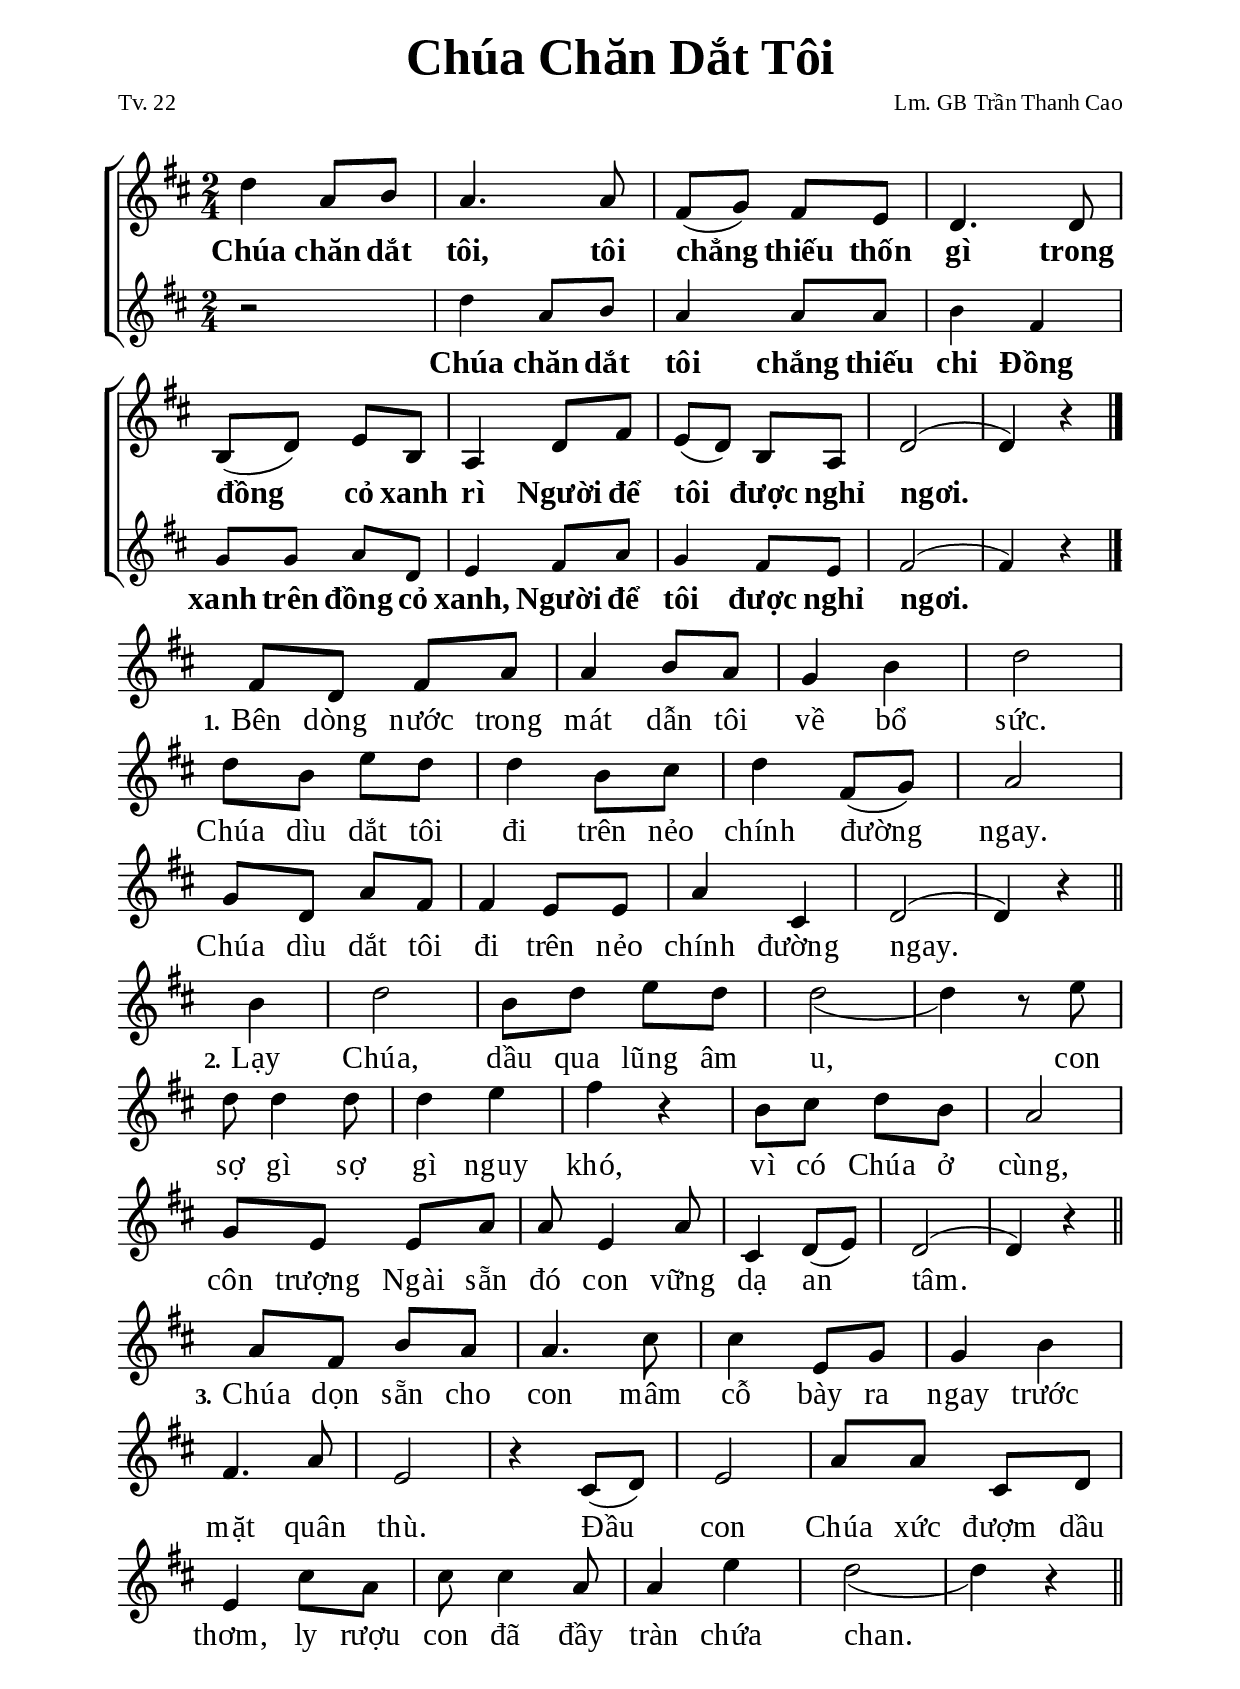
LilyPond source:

% Cài đặt chung
\version "2.20.0"
\include "english.ly"

\header {
  title = \markup { \fontsize #3 "Chúa Chăn Dắt Tôi" }
  poet = "Tv. 22"
  composer = "Lm. GB Trần Thanh Cao"
  arranger = " "
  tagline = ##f
}

\paper {
  #(set-paper-size "a4")
  top-margin = 10\mm
  bottom-margin = 10\mm
  left-margin = 20\mm
  right-margin = 20\mm
  indent = #0
  #(define fonts
    (make-pango-font-tree
      "Liberation Serif"
      "Liberation Serif"
      "Liberation Serif"
      (/ 20 20)))
  page-count = #1
}

% Nhạc điệp khúc
nhacDiepKhucBas = \relative c'' {
  r2 |
  d4 a8 b |
  a4 a8 a 
  b4 fs |
  g8 g a d, |
  e4 fs8 a |
  g4 fs8 e |
  fs2 ^( |
  fs4) r \bar "|."
}

nhacDiepKhucSop = \relative c'' {
  d4 a8 b |
  a4. a8 |
  fs (g) fs e |
  d4. d8 |
  b (d) e b |
  a4 d8 fs |
  e (d) b a |
  d2 ^( |
  d4) r \bar "|."
}

% Nhạc phiên khúc
nhacPhienKhucMot = \relative c' {
  fs8 d fs a |
  a4 b8 a |
  g4 b |
  d2 |
  d8 b e d |
  d4 b8 cs |
  d4 fs,8 (g) |
  a2 |
  g8 d a' fs |
  fs4 e8 e |
  a4 cs, |
  d2 ^( |
  d4) r \bar "||"
}

nhacPhienKhucHai = \relative c'' {
  \partial 4 b4 |
  d2 |
  b8 d e d |
  d2 _( |
  d4) r8 e |
  d d4 d8 |
  d4 e fs r |
  b,8 cs d b |
  a2 |
  g8 e e a |
  a e4 a8 |
  cs,4 d8 (e) |
  d2 ^( |
  d4) r \bar "||"
}

nhacPhienKhucBa = \relative c'' {
  a8 fs b a |
  a4. cs8 |
  cs4 e,8 g |
  g4 b |
  fs4. a8 |
  e2 |
  r4 cs8 (d) |
  e2 |
  a8 a cs, d |
  e4 cs'8 a |
  cs8 cs4 a8 |
  a4 e' |
  d2 _( |
  d4) r \bar "||"
}

nhacPhienKhucBon = \relative c'' {
  \partial 4 g8 b |
  d2 |
  b4 d8 e |
  d2 |
  r4 d8 d |
  e4. d8 |
  e8 \acciaccatura e fs4 d8 |
  a2 |
  g4 b |
  d e |
  a,4. _(b8) |
  a2 ( |
  a4) cs8 a |
  cs4 cs8 a |
  fs4 cs' |
  d2 ( |
  d4) r \bar "||"
}

% Lời điệp khúc
loiDiepKhucSop = \lyricmode {
  Chúa chăn dắt tôi,
  tôi chẳng thiếu thốn gì
  trong đồng cỏ xanh rì
  Người để tôi được nghỉ ngơi.
}

loiDiepKhucBas = \lyricmode {
  Chúa chăn dắt tôi
  chắng thiếu chi
  Đồng xanh trên đồng cỏ xanh,
  Người để tôi được nghỉ ngơi.
}

% Lời phiên khúc
loiPhienKhucMot = \lyricmode {
  \set stanza = #"1."
  Bên dòng nước trong mát dẫn tôi về bổ sức.
  Chúa dìu dắt tôi đi trên nẻo chính đường ngay.
  Chúa dìu dắt tôi đi trên nẻo chính đường ngay.
}

loiPhienKhucHai = \lyricmode {
  \set stanza = #"2."
  Lạy Chúa, dầu qua lũng âm u,
  con sợ gì sợ gì nguy khó,
  vì có Chúa ở cùng,
  côn trượng Ngài sẵn đó con vững dạ an tâm.
}

loiPhienKhucBa = \lyricmode {
  \set stanza = #"3."
  Chúa dọn sẵn cho con mâm cỗ bày ra ngay trước mặt quân thù.
  Đầu con Chúa xức đượm dầu thơm,
  ly rượu con đã đầy tràn chứa chan.
}

loiPhienKhucBon = \lyricmode {
  \set stanza = #"4."
  Tình thương Chúa và muôn phúc lộc,
  hằng dõi theo dõi theo suốt cuộc đời
  và tôi sống ở nhà Người những ngày tháng,
  những năm dài triền miên.
}


% Dàn trang
\score {
  \new ChoirStaff <<
     \new Staff = diepKhuc \with {
        \consists "Merge_rests_engraver"
        \magnifyStaff #(magstep +1)
      }
      <<
      \new Voice = beSop {
        \key d \major \time 2/4 \stemNeutral \nhacDiepKhucSop
      }
      \new Lyrics \lyricsto beSop \loiDiepKhucSop
    >>
    \new Staff <<
      \new Voice = beBas {
        \key d \major \time 2/4 \stemNeutral \nhacDiepKhucBas
      }
      \new Lyrics \lyricsto beBas \loiDiepKhucBas
    >>
  >>
  \layout {
    \override Lyrics.LyricText.font-series = #'bold
    \override Lyrics.LyricText.font-size = #+3
    \override Lyrics.LyricSpace.minimum-distance = #0.5
    \override Score.BarNumber.break-visibility = ##(#f #f #f)
    \override Score.SpacingSpanner.uniform-stretching = ##t
  }
}

\score {
  \new ChoirStaff <<
    \new Staff = phienKhuc \with {
        \magnifyStaff #(magstep +1)
      }
      <<
      \new Voice = beSop {
        \key d \major \time 2/4 \nhacPhienKhucMot
      }
    >>
    \new Lyrics \lyricsto beSop \loiPhienKhucMot
  >>
  \layout {
    \override Staff.TimeSignature.transparent = ##t
    \override Lyrics.LyricText.font-size = #+3
    \override Lyrics.LyricSpace.minimum-distance = #2.0
    \override Score.BarNumber.break-visibility = ##(#f #f #f)
    \override Score.SpacingSpanner.uniform-stretching = ##t
  } 
}

\score {
  \new ChoirStaff <<
    \new Staff = phienKhuc \with {
        \magnifyStaff #(magstep +1)
      }
      <<
      \new Voice = beSop {
        \key d \major \time 2/4 \nhacPhienKhucHai
      }
    >>
    \new Lyrics \lyricsto beSop \loiPhienKhucHai
  >>
  \layout {
    \override Staff.TimeSignature.transparent = ##t
    \override Lyrics.LyricText.font-size = #+3
    \override Lyrics.LyricSpace.minimum-distance = #2.0
    \override Score.BarNumber.break-visibility = ##(#f #f #f)
    \override Score.SpacingSpanner.uniform-stretching = ##t
  } 
}

\score {
  \new ChoirStaff <<
    \new Staff = phienKhuc \with {
        \magnifyStaff #(magstep +1)
      }
      <<
      \new Voice = beSop {
        \key d \major \time 2/4 \nhacPhienKhucBa
      }
    >>
    \new Lyrics \lyricsto beSop \loiPhienKhucBa
  >>
  \layout {
    \override Staff.TimeSignature.transparent = ##t
    \override Lyrics.LyricText.font-size = #+3
    \override Lyrics.LyricSpace.minimum-distance = #2.0
    \override Score.BarNumber.break-visibility = ##(#f #f #f)
    \override Score.SpacingSpanner.uniform-stretching = ##t
  } 
}
